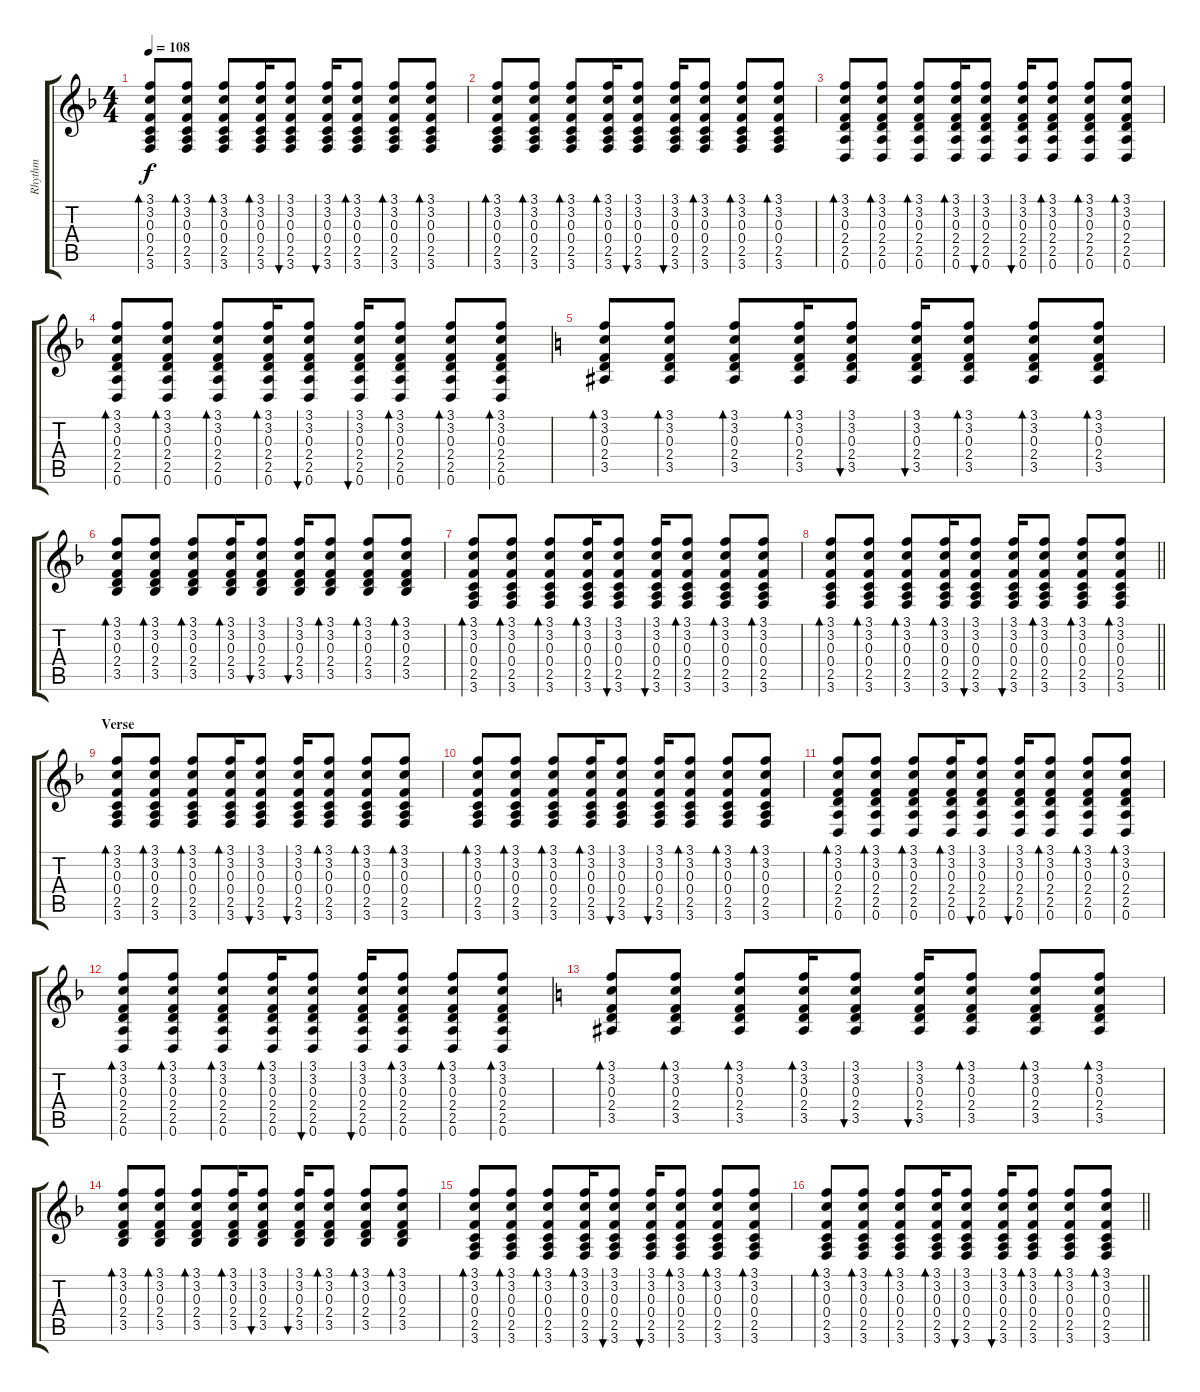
\track ("Rhythm" "Rhythm") {instrument acousticguitarsteel}
\staff {score tabs}
\tuning (D4 A3 F3 C3 G2 D2) {hide}
\ts (4 4)
\tempo 108
\clef g2
\ks f
(3.1 3.2 0.3 0.4 2.5 3.6).8{bd 60 dy f} (3.1 3.2 0.3 0.4 2.5 3.6).8{bd 60} (3.1 3.2 0.3 0.4 2.5 3.6).8{bd 60} (3.1 3.2 0.3 0.4 2.5 3.6).16{bd 60} (3.1 3.2 0.3 0.4 2.5 3.6).8{bu 60} (3.1 3.2 0.3 0.4 2.5 3.6).16{bu 60} (3.1 3.2 0.3 0.4 2.5 3.6).8{bd 60} (3.1 3.2 0.3 0.4 2.5 3.6).8{bd 60} (3.1 3.2 0.3 0.4 2.5 3.6).8{bd 60} |
(3.1 3.2 0.3 0.4 2.5 3.6).8{bd 60} (3.1 3.2 0.3 0.4 2.5 3.6).8{bd 60} (3.1 3.2 0.3 0.4 2.5 3.6).8{bd 60} (3.1 3.2 0.3 0.4 2.5 3.6).16{bd 60} (3.1 3.2 0.3 0.4 2.5 3.6).8{bu 60} (3.1 3.2 0.3 0.4 2.5 3.6).16{bu 60} (3.1 3.2 0.3 0.4 2.5 3.6).8{bd 60} (3.1 3.2 0.3 0.4 2.5 3.6).8{bd 60} (3.1 3.2 0.3 0.4 2.5 3.6).8{bd 60} |
(3.1 3.2 0.3 2.4 2.5 0.6).8{bd 60} (3.1 3.2 0.3 2.4 2.5 0.6).8{bd 60} (3.1 3.2 0.3 2.4 2.5 0.6).8{bd 60} (3.1 3.2 0.3 2.4 2.5 0.6).16{bd 60} (3.1 3.2 0.3 2.4 2.5 0.6).8{bu 60} (3.1 3.2 0.3 2.4 2.5 0.6).16{bu 60} (3.1 3.2 0.3 2.4 2.5 0.6).8{bd 60} (3.1 3.2 0.3 2.4 2.5 0.6).8{bd 60} (3.1 3.2 0.3 2.4 2.5 0.6).8{bd 60} |
(3.1 3.2 0.3 2.4 2.5 0.6).8{bd 60} (3.1 3.2 0.3 2.4 2.5 0.6).8{bd 60} (3.1 3.2 0.3 2.4 2.5 0.6).8{bd 60} (3.1 3.2 0.3 2.4 2.5 0.6).16{bd 60} (3.1 3.2 0.3 2.4 2.5 0.6).8{bu 60} (3.1 3.2 0.3 2.4 2.5 0.6).16{bu 60} (3.1 3.2 0.3 2.4 2.5 0.6).8{bd 60} (3.1 3.2 0.3 2.4 2.5 0.6).8{bd 60} (3.1 3.2 0.3 2.4 2.5 0.6).8{bd 60} |
\ks c
(3.1 3.2 0.3 2.4 3.5).8{bd 60} (3.1 3.2 0.3 2.4 3.5).8{bd 60} (3.1 3.2 0.3 2.4 3.5).8{bd 60} (3.1 3.2 0.3 2.4 3.5).16{bd 60} (3.1 3.2 0.3 2.4 3.5).8{bu 60} (3.1 3.2 0.3 2.4 3.5).16{bu 60} (3.1 3.2 0.3 2.4 3.5).8{bd 60} (3.1 3.2 0.3 2.4 3.5).8{bd 60} (3.1 3.2 0.3 2.4 3.5).8{bd 60} |
\ks f
(3.1 3.2 0.3 2.4 3.5).8{bd 60} (3.1 3.2 0.3 2.4 3.5).8{bd 60} (3.1 3.2 0.3 2.4 3.5).8{bd 60} (3.1 3.2 0.3 2.4 3.5).16{bd 60} (3.1 3.2 0.3 2.4 3.5).8{bu 60} (3.1 3.2 0.3 2.4 3.5).16{bu 60} (3.1 3.2 0.3 2.4 3.5).8{bd 60} (3.1 3.2 0.3 2.4 3.5).8{bd 60} (3.1 3.2 0.3 2.4 3.5).8{bd 60} |
(3.1 3.2 0.3 0.4 2.5 3.6).8{bd 60} (3.1 3.2 0.3 0.4 2.5 3.6).8{bd 60} (3.1 3.2 0.3 0.4 2.5 3.6).8{bd 60} (3.1 3.2 0.3 0.4 2.5 3.6).16{bd 60} (3.1 3.2 0.3 0.4 2.5 3.6).8{bu 60} (3.1 3.2 0.3 0.4 2.5 3.6).16{bu 60} (3.1 3.2 0.3 0.4 2.5 3.6).8{bd 60} (3.1 3.2 0.3 0.4 2.5 3.6).8{bd 60} (3.1 3.2 0.3 0.4 2.5 3.6).8{bd 60} |
\barLineRight lightlight
(3.1 3.2 0.3 0.4 2.5 3.6).8{bd 60} (3.1 3.2 0.3 0.4 2.5 3.6).8{bd 60} (3.1 3.2 0.3 0.4 2.5 3.6).8{bd 60} (3.1 3.2 0.3 0.4 2.5 3.6).16{bd 60} (3.1 3.2 0.3 0.4 2.5 3.6).8{bu 60} (3.1 3.2 0.3 0.4 2.5 3.6).16{bu 60} (3.1 3.2 0.3 0.4 2.5 3.6).8{bd 60} (3.1 3.2 0.3 0.4 2.5 3.6).8{bd 60} (3.1 3.2 0.3 0.4 2.5 3.6).8{bd 60} |
\section ("" "Verse")
(3.1 3.2 0.3 0.4 2.5 3.6).8{bd 60} (3.1 3.2 0.3 0.4 2.5 3.6).8{bd 60} (3.1 3.2 0.3 0.4 2.5 3.6).8{bd 60} (3.1 3.2 0.3 0.4 2.5 3.6).16{bd 60} (3.1 3.2 0.3 0.4 2.5 3.6).8{bu 60} (3.1 3.2 0.3 0.4 2.5 3.6).16{bu 60} (3.1 3.2 0.3 0.4 2.5 3.6).8{bd 60} (3.1 3.2 0.3 0.4 2.5 3.6).8{bd 60} (3.1 3.2 0.3 0.4 2.5 3.6).8{bd 60} |
(3.1 3.2 0.3 0.4 2.5 3.6).8{bd 60} (3.1 3.2 0.3 0.4 2.5 3.6).8{bd 60} (3.1 3.2 0.3 0.4 2.5 3.6).8{bd 60} (3.1 3.2 0.3 0.4 2.5 3.6).16{bd 60} (3.1 3.2 0.3 0.4 2.5 3.6).8{bu 60} (3.1 3.2 0.3 0.4 2.5 3.6).16{bu 60} (3.1 3.2 0.3 0.4 2.5 3.6).8{bd 60} (3.1 3.2 0.3 0.4 2.5 3.6).8{bd 60} (3.1 3.2 0.3 0.4 2.5 3.6).8{bd 60} |
(3.1 3.2 0.3 2.4 2.5 0.6).8{bd 60} (3.1 3.2 0.3 2.4 2.5 0.6).8{bd 60} (3.1 3.2 0.3 2.4 2.5 0.6).8{bd 60} (3.1 3.2 0.3 2.4 2.5 0.6).16{bd 60} (3.1 3.2 0.3 2.4 2.5 0.6).8{bu 60} (3.1 3.2 0.3 2.4 2.5 0.6).16{bu 60} (3.1 3.2 0.3 2.4 2.5 0.6).8{bd 60} (3.1 3.2 0.3 2.4 2.5 0.6).8{bd 60} (3.1 3.2 0.3 2.4 2.5 0.6).8{bd 60} |
(3.1 3.2 0.3 2.4 2.5 0.6).8{bd 60} (3.1 3.2 0.3 2.4 2.5 0.6).8{bd 60} (3.1 3.2 0.3 2.4 2.5 0.6).8{bd 60} (3.1 3.2 0.3 2.4 2.5 0.6).16{bd 60} (3.1 3.2 0.3 2.4 2.5 0.6).8{bu 60} (3.1 3.2 0.3 2.4 2.5 0.6).16{bu 60} (3.1 3.2 0.3 2.4 2.5 0.6).8{bd 60} (3.1 3.2 0.3 2.4 2.5 0.6).8{bd 60} (3.1 3.2 0.3 2.4 2.5 0.6).8{bd 60} |
\ks c
(3.1 3.2 0.3 2.4 3.5).8{bd 60} (3.1 3.2 0.3 2.4 3.5).8{bd 60} (3.1 3.2 0.3 2.4 3.5).8{bd 60} (3.1 3.2 0.3 2.4 3.5).16{bd 60} (3.1 3.2 0.3 2.4 3.5).8{bu 60} (3.1 3.2 0.3 2.4 3.5).16{bu 60} (3.1 3.2 0.3 2.4 3.5).8{bd 60} (3.1 3.2 0.3 2.4 3.5).8{bd 60} (3.1 3.2 0.3 2.4 3.5).8{bd 60} |
\ks f
(3.1 3.2 0.3 2.4 3.5).8{bd 60} (3.1 3.2 0.3 2.4 3.5).8{bd 60} (3.1 3.2 0.3 2.4 3.5).8{bd 60} (3.1 3.2 0.3 2.4 3.5).16{bd 60} (3.1 3.2 0.3 2.4 3.5).8{bu 60} (3.1 3.2 0.3 2.4 3.5).16{bu 60} (3.1 3.2 0.3 2.4 3.5).8{bd 60} (3.1 3.2 0.3 2.4 3.5).8{bd 60} (3.1 3.2 0.3 2.4 3.5).8{bd 60} |
(3.1 3.2 0.3 0.4 2.5 3.6).8{bd 60} (3.1 3.2 0.3 0.4 2.5 3.6).8{bd 60} (3.1 3.2 0.3 0.4 2.5 3.6).8{bd 60} (3.1 3.2 0.3 0.4 2.5 3.6).16{bd 60} (3.1 3.2 0.3 0.4 2.5 3.6).8{bu 60} (3.1 3.2 0.3 0.4 2.5 3.6).16{bu 60} (3.1 3.2 0.3 0.4 2.5 3.6).8{bd 60} (3.1 3.2 0.3 0.4 2.5 3.6).8{bd 60} (3.1 3.2 0.3 0.4 2.5 3.6).8{bd 60} |
\barLineRight lightlight
(3.1 3.2 0.3 0.4 2.5 3.6).8{bd 60} (3.1 3.2 0.3 0.4 2.5 3.6).8{bd 60} (3.1 3.2 0.3 0.4 2.5 3.6).8{bd 60} (3.1 3.2 0.3 0.4 2.5 3.6).16{bd 60} (3.1 3.2 0.3 0.4 2.5 3.6).8{bu 60} (3.1 3.2 0.3 0.4 2.5 3.6).16{bu 60} (3.1 3.2 0.3 0.4 2.5 3.6).8{bd 60} (3.1 3.2 0.3 0.4 2.5 3.6).8{bd 60} (3.1 3.2 0.3 0.4 2.5 3.6).8{bd 60}
